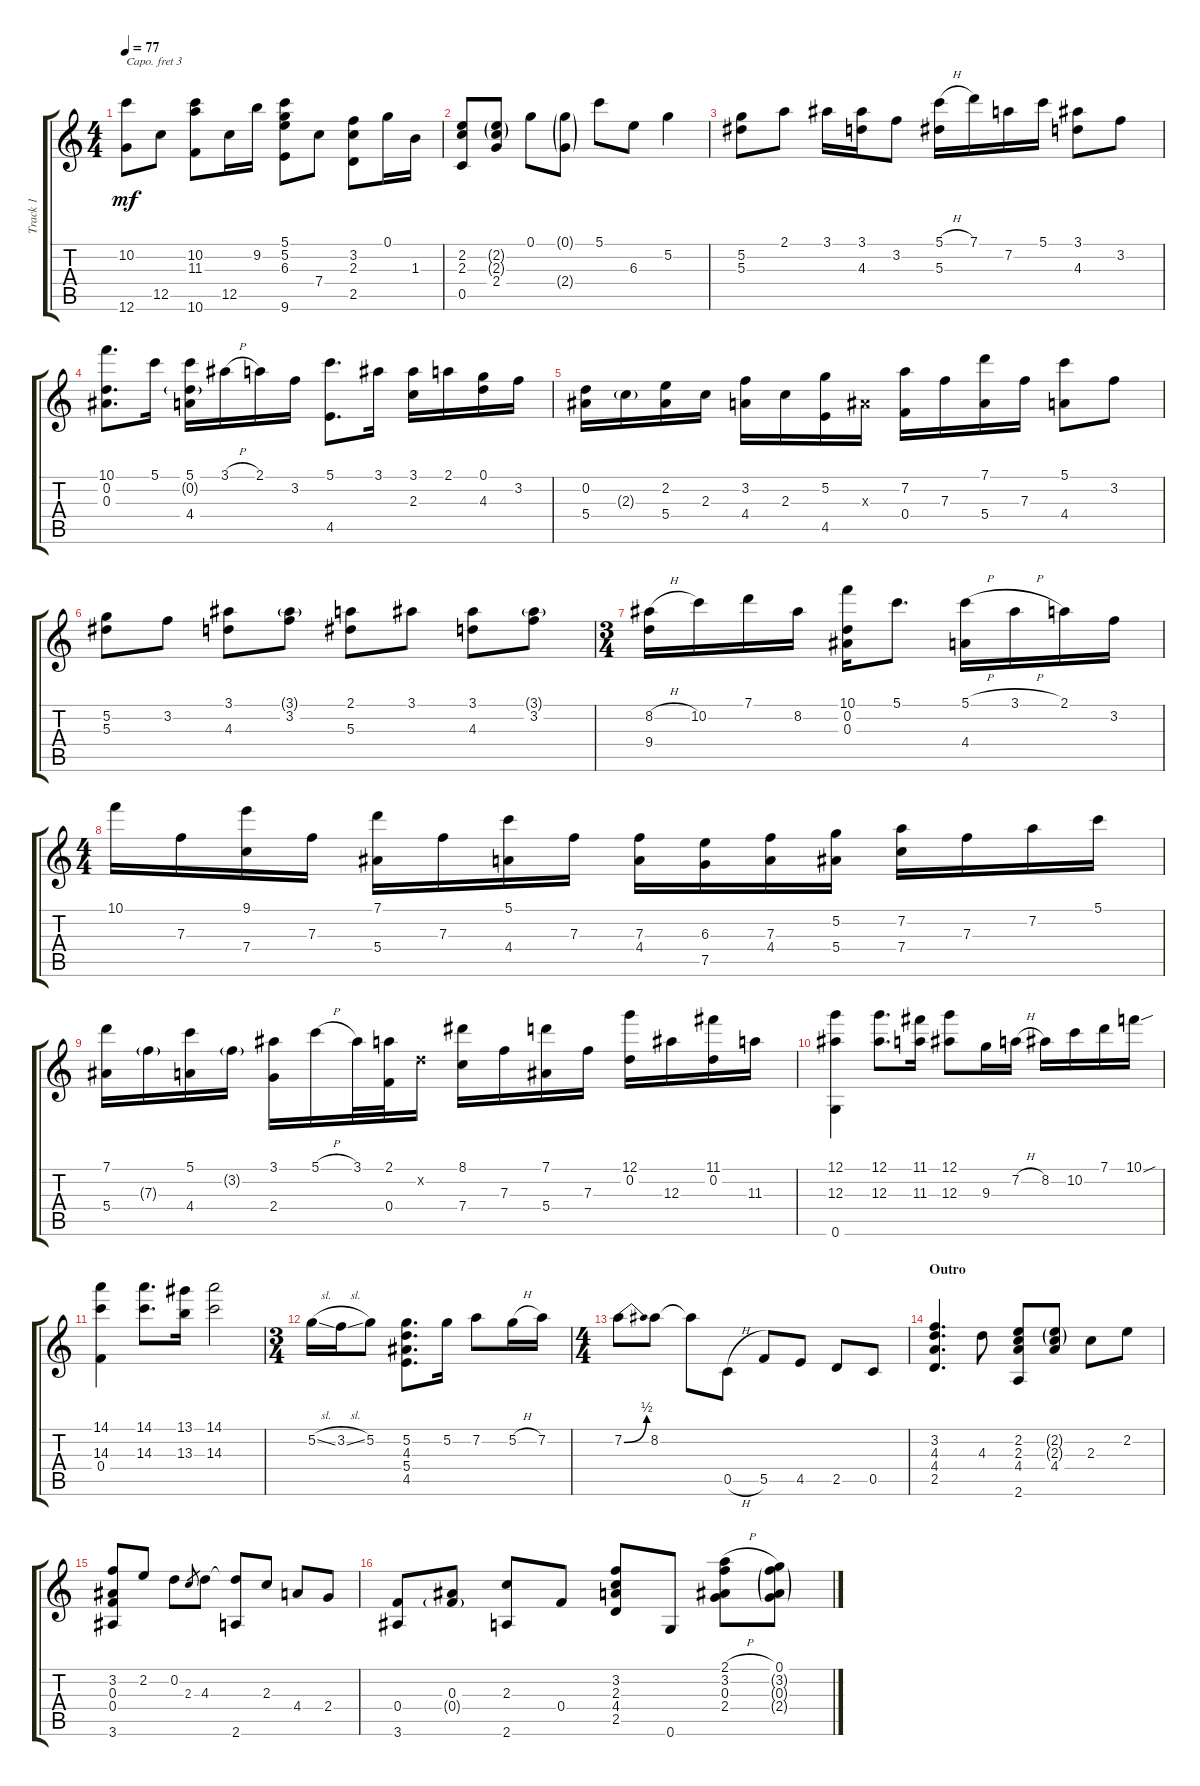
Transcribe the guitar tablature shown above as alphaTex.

\track ("Track 1" "Track 1") {instrument acousticguitarsteel}
\staff {score tabs}
\capo 3
\tuning (E4 B3 G3 D3 A2 E2) {hide}
\ts (4 4)
\tempo 77
\clef g2
\ks c
(10.2 12.6).8{dy mf} 12.5.8 (10.2 11.3 10.6).8 12.5.16 9.2.16 (5.1 5.2 6.3 9.6).8 7.4.8 (3.2 2.3 2.5).8 0.1.16 1.3.16 |
(2.2 2.3 0.5).8 (2.2{g} 2.3{g} 2.4).8 0.1.8 (0.1{g} 2.4{g}).8 5.1.8 6.3.8 5.2.4 |
(5.2 5.3).8 2.1.8 3.1.16 (3.1 4.3).16 3.2.8 (5.1{h} 5.3).16 7.1.16 7.2.16 5.1.16 (3.1 4.3).8 3.2.8 |
(10.1 0.2 0.3).8{d} 5.1.16 (5.1 0.2{g} 4.4).16 3.1{h}.16 2.1.16 3.2.16 (5.1 4.5).8{d} 3.1.16 (3.1 2.3).16 2.1.16 (0.1 4.3).16 3.2.16 |
(0.2 5.4).16 2.3{g}.16 (2.2 5.4).16 2.3.16 (3.2 4.4).16 2.3.16 (5.2 4.5).16 0.3{x}.16 (7.2 0.4).16 7.3.16 (7.1 5.4).16 7.3.16 (5.1 4.4).8 3.2.8 |
(5.2 5.3).8 3.2.8 (3.1 4.3).8 (3.1{g} 3.2).8 (2.1 5.3).8 3.1.8 (3.1 4.3).8 (3.1{g} 3.2).8 |
\ts (3 4)
(8.2{h} 9.4).16 10.2.16 7.1.16 8.2.16 (10.1 0.2 0.3).16 5.1.8{d} (5.1{h} 4.4).16 3.1{h}.16 2.1.16 3.2.16 |
\ts (4 4)
10.1.16 7.3.16 (9.1 7.4).16 7.3.16 (7.1 5.4).16 7.3.16 (5.1 4.4).16 7.3.16 (7.3 4.4).16 (6.3 7.5).16 (7.3 4.4).16 (5.2 5.4).16 (7.2 7.4).16 7.3.16 7.2.16 5.1.16 |
(7.1 5.4).16 7.3{g}.16 (5.1 4.4).16 3.2{g}.16 (3.1 2.4).16 5.1{h}.16 3.1.32 (2.1 0.4).32 0.2{x}.16 (8.1 7.4).16 7.3.16 (7.1 5.4).16 7.3.16 (12.1 0.2).16 12.3.16 (11.1 0.2).16 11.3.16 |
(12.1 12.3 0.6).4 (12.1 12.3).8{d} (11.1 11.3).16 (12.1 12.3).8 9.3.16 7.2{h}.16 8.2.16 10.2.16 7.1.16 10.1{sou}.16 |
(14.1 14.3 0.4).4 (14.1 14.3).8{d} (13.1 13.3).16 (14.1 14.3).2 |
\ts (3 4)
5.2{sl}.16 3.2{sl}.16 5.2.8 (5.2 4.3 5.4 4.5).8{d} 5.2.16 7.2.8 5.2{h}.16 7.2.16 |
\ts (4 4)
7.2{be (bend 0 0 60 2)}.8 8.2.8 8.2{t}.8 0.5{h}.8 5.5.8 4.5.8 2.5.8 0.5.8 |
\section ("" "Outro")
(3.2 4.3 4.4 2.5).4{d} 4.3.8 (2.2 2.3 4.4 2.6).8 (2.2{g} 2.3{g} 4.4).8 2.3.8 2.2.8 |
(3.2 0.3 0.4 3.6).8 2.2.8 0.2.8 2.3.8{gr} 4.3.8 (4.3{t} 2.6).8 2.3.8 4.4.8 2.4.8 |
(0.4 3.6).8 (0.3 0.4{g}).8 (2.3 2.6).8 0.4.8 (3.2 2.3 4.4 2.5).8 0.6.8 (2.1{h} 3.2 0.3 2.4).8 (0.1 3.2{g} 0.3{g} 2.4{g}).8
